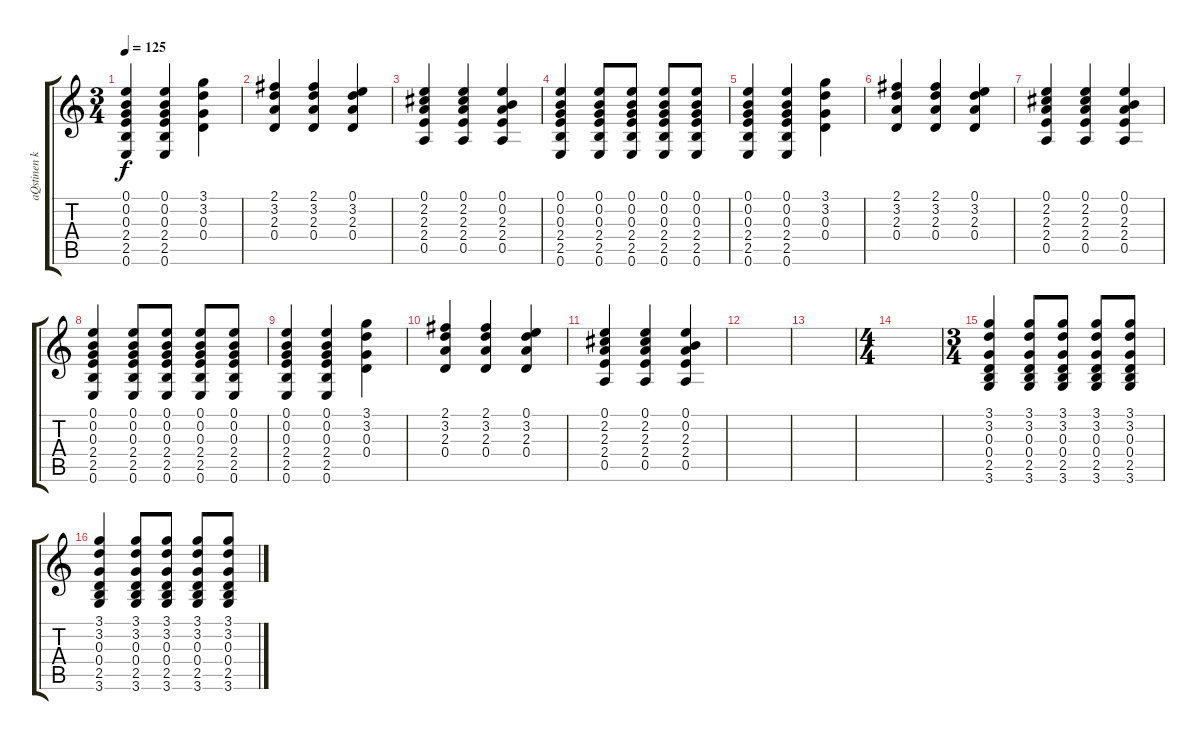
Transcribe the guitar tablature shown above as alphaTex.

\track ("aQstinen keetara X-trana niinQ" "aQstinen k") {instrument acousticguitarsteel}
\staff {score tabs}
\tuning (E4 B3 G3 D3 A2 E2) {hide}
\ts (3 4)
\tempo 125
\clef g2
\ks c
(0.1 0.2 0.3 2.4 2.5 0.6).4{dy f} (0.1 0.2 0.3 2.4 2.5 0.6).4 (3.1 3.2 0.3 0.4).4 |
(2.1 3.2 2.3 0.4).4 (2.1 3.2 2.3 0.4).4 (0.1 3.2 2.3 0.4).4 |
(0.1 2.2 2.3 2.4 0.5).4 (0.1 2.2 2.3 2.4 0.5).4 (0.1 0.2 2.3 2.4 0.5).4 |
(0.1 0.2 0.3 2.4 2.5 0.6).4 (0.1 0.2 0.3 2.4 2.5 0.6).8 (0.1 0.2 0.3 2.4 2.5 0.6).8 (0.1 0.2 0.3 2.4 2.5 0.6).8 (0.1 0.2 0.3 2.4 2.5 0.6).8 |
(0.1 0.2 0.3 2.4 2.5 0.6).4 (0.1 0.2 0.3 2.4 2.5 0.6).4 (3.1 3.2 0.3 0.4).4 |
(2.1 3.2 2.3 0.4).4 (2.1 3.2 2.3 0.4).4 (0.1 3.2 2.3 0.4).4 |
(0.1 2.2 2.3 2.4 0.5).4 (0.1 2.2 2.3 2.4 0.5).4 (0.1 0.2 2.3 2.4 0.5).4 |
(0.1 0.2 0.3 2.4 2.5 0.6).4 (0.1 0.2 0.3 2.4 2.5 0.6).8 (0.1 0.2 0.3 2.4 2.5 0.6).8 (0.1 0.2 0.3 2.4 2.5 0.6).8 (0.1 0.2 0.3 2.4 2.5 0.6).8 |
(0.1 0.2 0.3 2.4 2.5 0.6).4 (0.1 0.2 0.3 2.4 2.5 0.6).4 (3.1 3.2 0.3 0.4).4 |
(2.1 3.2 2.3 0.4).4 (2.1 3.2 2.3 0.4).4 (0.1 3.2 2.3 0.4).4 |
(0.1 2.2 2.3 2.4 0.5).4 (0.1 2.2 2.3 2.4 0.5).4 (0.1 0.2 2.3 2.4 0.5).4 |
|
|
\ts (4 4)
|
\ts (3 4)
(3.1 3.2 0.3 0.4 2.5 3.6).4 (3.1 3.2 0.3 0.4 2.5 3.6).8 (3.1 3.2 0.3 0.4 2.5 3.6).8 (3.1 3.2 0.3 0.4 2.5 3.6).8 (3.1 3.2 0.3 0.4 2.5 3.6).8 |
(3.1 3.2 0.3 0.4 2.5 3.6).4 (3.1 3.2 0.3 0.4 2.5 3.6).8 (3.1 3.2 0.3 0.4 2.5 3.6).8 (3.1 3.2 0.3 0.4 2.5 3.6).8 (3.1 3.2 0.3 0.4 2.5 3.6).8
